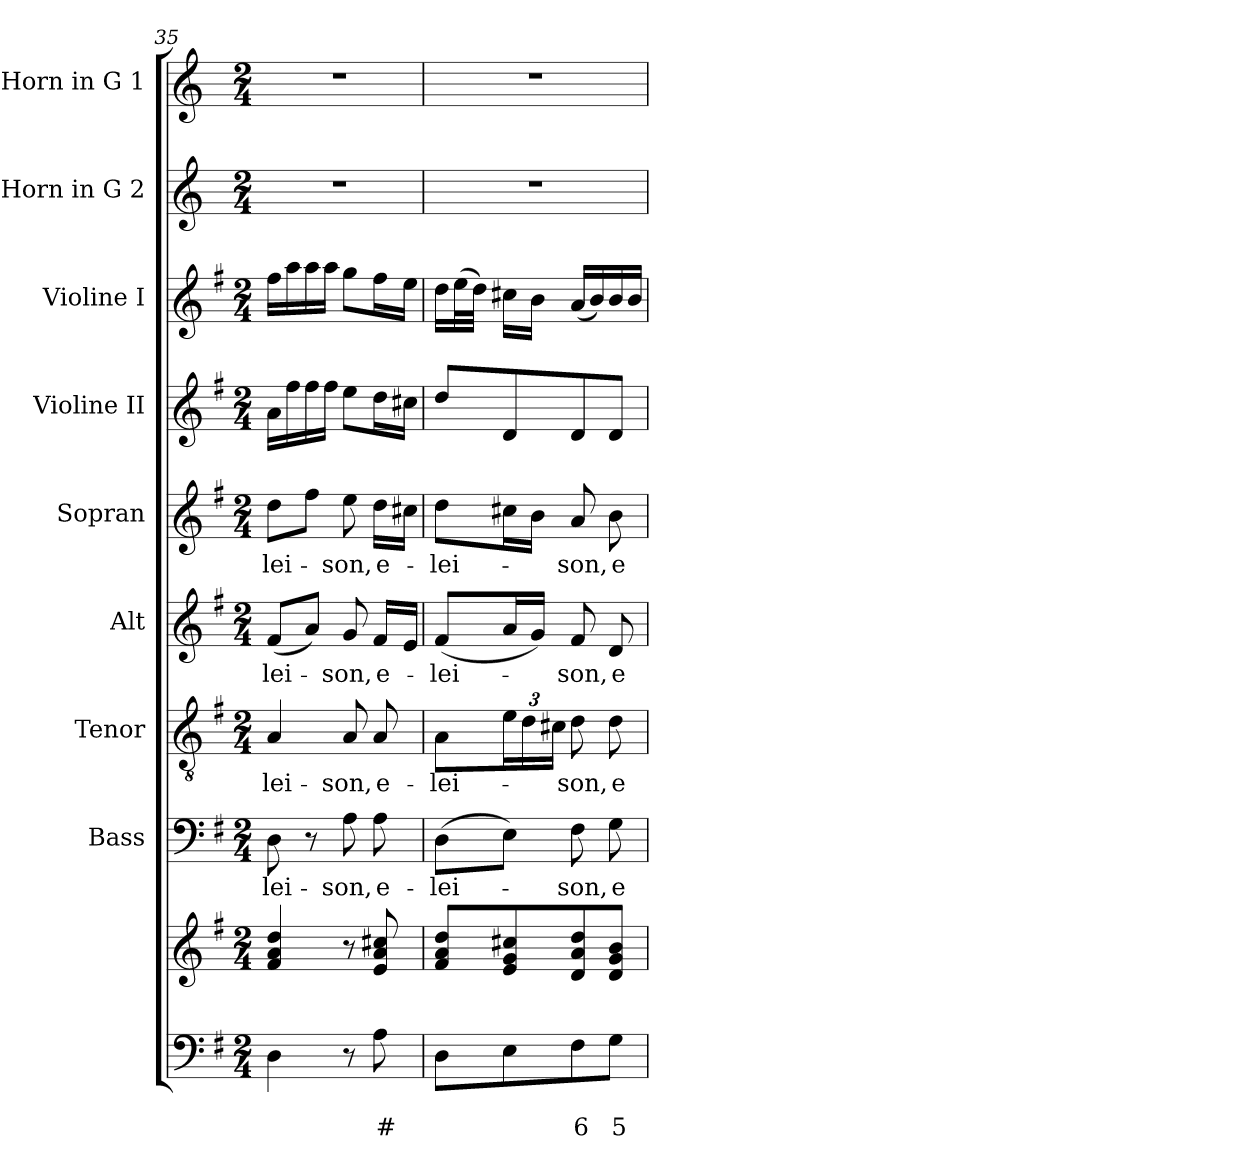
**kern	**text	**text	**kern	**kern	**text	**kern	**text	**kern	**text	**kern	**text	**kern	**kern	**kern	**kern
*part9	*part9	*part9	*part9	*part8	*part8	*part7	*part7	*part6	*part6	*part5	*part5	*part4	*part3	*part2	*part1
*staff10	*staff10	*staff10	*staff9	*staff8	*staff8	*staff7	*staff7	*staff6	*staff6	*staff5	*staff5	*staff4	*staff3	*staff2	*staff1
*	*	*	*	*I"Bass	*	*I"Tenor	*	*I"Alt	*	*I"Sopran	*	*I"Violine II	*I"Violine I	*I"Horn in G 2	*I"Horn in G 1
*	*	*	*	*I'B.	*	*I'T.	*	*I'A.	*	*I'S.	*	*I'Vl. II	*I'Vl. I	*	*
*clefF4	*	*	*clefG2	*clefF4	*	*clefGv2	*	*clefG2	*	*clefG2	*	*clefG2	*clefG2	*clefG2	*clefG2
*	*	*	*	*	*	*	*	*	*	*	*	*	*	*ITrd3c5	*ITrd3c5
*k[f#]	*	*	*k[f#]	*k[f#]	*	*k[f#]	*	*k[f#]	*	*k[f#]	*	*k[f#]	*k[f#]	*k[f#]	*k[f#]
*G:	*	*	*G:	*G:	*	*G:	*	*G:	*	*G:	*	*G:	*G:	*G:	*G:
*M2/4	*	*	*M2/4	*M2/4	*	*M2/4	*	*M2/4	*	*M2/4	*	*M2/4	*M2/4	*M2/4	*M2/4
=35	=35	=35	=35	=35	=35	=35	=35	=35	=35	=35	=35	=35	=35	=35	=35
!	!	!	!	!	!LO:LY:b	!	!LO:LY:b	!	!LO:LY:b	!	!LO:LY:b	!	!	!	!
4D\	.	.	4f#/ 4a/ 4dd/	8D\	-lei-	4A/	-lei-	(<8f#/L	-lei-	8dd\L	-lei-	16a\LL	16ff#\LL	2r	2r
.	.	.	.	.	.	.	.	.	.	.	.	16ff#\	16aa\	.	.
.	.	.	.	8r	.	.	.	8a/J)	.	8ff#\J	.	16ff#\	16aa\	.	.
.	.	.	.	.	.	.	.	.	.	.	.	16ff#\JJ	16aa\JJ	.	.
!	!	!	!	!	!LO:LY:b	!	!LO:LY:b	!	!LO:LY:b	!	!LO:LY:b	!	!	!	!
8r	.	.	8r	8A\	-son,	8A/	-son,	8g/	-son,	8ee\	-son,	8ee\L	8gg\L	.	.
!	!	!LO:LY:b	!	!	!LO:LY:b	!	!LO:LY:b	!	!LO:LY:b	!	!LO:LY:b	!	!	!	!
8A\	.	#	8e/ 8a/ 8cc#X/	8A\	e-	8A/	e-	16f#/LL	e-	16dd\LL	e-	16dd\L	16ff#\L	.	.
.	.	.	.	.	.	.	.	16e/JJ	.	16cc#X\JJ	.	16cc#X\JJ	16ee\JJ	.	.
=36	=36	=36	=36	=36	=36	=36	=36	=36	=36	=36	=36	=36	=36	=36	=36
!	!	!	!	!	!LO:LY:b	!	!LO:LY:b	!	!LO:LY:b	!	!LO:LY:b	!	!	!	!
8D\L	.	.	8f#/ 8a/ 8dd/L	(>8D\L	-lei-	8A\L	-lei-	(<8f#/L	-lei-	8dd\L	-lei-	8dd/L	16dd\LL	2r	2r
.	.	.	.	.	.	.	.	.	.	.	.	.	(>32ee\L	.	.
.	.	.	.	.	.	.	.	.	.	.	.	.	32dd\JJJ)	.	.
8E\	.	.	8e/ 8g/ 8cc#X/	8E\J)	.	24e\L	.	16a/L	.	16cc#X\L	.	8d/	16cc#X\LL	.	.
.	.	.	.	.	.	24d\	.	.	.	.	.	.	.	.	.
.	.	.	.	.	.	.	.	16g/JJ)	.	16b\JJ	.	.	16b\JJ	.	.
.	.	.	.	.	.	24c#X\JJ	.	.	.	.	.	.	.	.	.
!	!	!LO:LY:b	!	!	!LO:LY:b	!	!LO:LY:b	!	!LO:LY:b	!	!LO:LY:b	!	!	!	!
8F#\	.	6	8d/ 8a/ 8dd/	8F#\	-son,	8d\	-son,	8f#/	-son,	8a/	-son,	8d/	(<16a/LL	.	.
.	.	.	.	.	.	.	.	.	.	.	.	.	16b/)	.	.
!	!	!LO:LY:b	!	!	!LO:LY:b	!	!LO:LY:b	!	!LO:LY:b	!	!LO:LY:b	!	!	!	!
8G\J	.	5	8d/ 8g/ 8b/J	8G\	e-	8d\	e-	8d/	e-	8b\	e-	8d/J	16b/	.	.
.	.	.	.	.	.	.	.	.	.	.	.	.	16b/JJ	.	.
=	=	=	=	=	=	=	=	=	=	=	=	=	=	=	=
*-	*-	*-	*-	*-	*-	*-	*-	*-	*-	*-	*-	*-	*-	*-	*-
